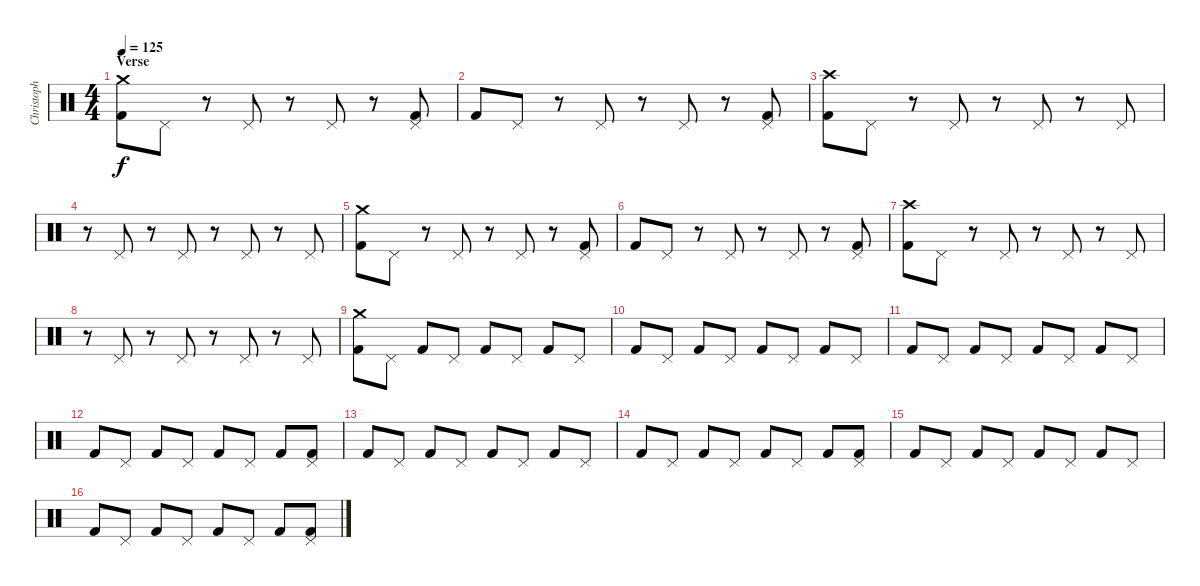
\track ("Christoph" "Christoph") {instrument percussion}
\staff {score}
\articulation defaults
\ts (4 4)
\section ("" "Verse")
\tempo 125
\clef neutral
\ks c
("Crash medium (hit)" "Kick (hit) 2").8{dy f} "Pedal Hi-Hat (hit)".8 r.8 "Pedal Hi-Hat (hit)".8 r.8 "Pedal Hi-Hat (hit)".8 r.8 ("Pedal Hi-Hat (hit)" "Kick (hit) 2").8 |
"Kick (hit) 2".8 "Pedal Hi-Hat (hit)".8 r.8 "Pedal Hi-Hat (hit)".8 r.8 "Pedal Hi-Hat (hit)".8 r.8 ("Pedal Hi-Hat (hit)" "Kick (hit) 2").8 |
("Crash high (hit)" "Kick (hit) 2").8 "Pedal Hi-Hat (hit)".8 r.8 "Pedal Hi-Hat (hit)".8 r.8 "Pedal Hi-Hat (hit)".8 r.8 "Pedal Hi-Hat (hit)".8 |
r.8 "Pedal Hi-Hat (hit)".8 r.8 "Pedal Hi-Hat (hit)".8 r.8 "Pedal Hi-Hat (hit)".8 r.8 "Pedal Hi-Hat (hit)".8 |
("Crash medium (hit)" "Kick (hit) 2").8 "Pedal Hi-Hat (hit)".8 r.8 "Pedal Hi-Hat (hit)".8 r.8 "Pedal Hi-Hat (hit)".8 r.8 ("Pedal Hi-Hat (hit)" "Kick (hit) 2").8 |
"Kick (hit) 2".8 "Pedal Hi-Hat (hit)".8 r.8 "Pedal Hi-Hat (hit)".8 r.8 "Pedal Hi-Hat (hit)".8 r.8 ("Pedal Hi-Hat (hit)" "Kick (hit) 2").8 |
("Crash high (hit)" "Kick (hit) 2").8 "Pedal Hi-Hat (hit)".8 r.8 "Pedal Hi-Hat (hit)".8 r.8 "Pedal Hi-Hat (hit)".8 r.8 "Pedal Hi-Hat (hit)".8 |
r.8 "Pedal Hi-Hat (hit)".8 r.8 "Pedal Hi-Hat (hit)".8 r.8 "Pedal Hi-Hat (hit)".8 r.8 "Pedal Hi-Hat (hit)".8 |
("Crash medium (hit)" "Kick (hit) 2").8 "Pedal Hi-Hat (hit)".8 "Kick (hit) 2".8 "Pedal Hi-Hat (hit)".8 "Kick (hit) 2".8 "Pedal Hi-Hat (hit)".8 "Kick (hit) 2".8 "Pedal Hi-Hat (hit)".8 |
"Kick (hit) 2".8 "Pedal Hi-Hat (hit)".8 "Kick (hit) 2".8 "Pedal Hi-Hat (hit)".8 "Kick (hit) 2".8 "Pedal Hi-Hat (hit)".8 "Kick (hit) 2".8 "Pedal Hi-Hat (hit)".8 |
"Kick (hit) 2".8 "Pedal Hi-Hat (hit)".8 "Kick (hit) 2".8 "Pedal Hi-Hat (hit)".8 "Kick (hit) 2".8 "Pedal Hi-Hat (hit)".8 "Kick (hit) 2".8 "Pedal Hi-Hat (hit)".8 |
"Kick (hit) 2".8 "Pedal Hi-Hat (hit)".8 "Kick (hit) 2".8 "Pedal Hi-Hat (hit)".8 "Kick (hit) 2".8 "Pedal Hi-Hat (hit)".8 "Kick (hit) 2".8 ("Pedal Hi-Hat (hit)" "Kick (hit) 2").8 |
"Kick (hit) 2".8 "Pedal Hi-Hat (hit)".8 "Kick (hit) 2".8 "Pedal Hi-Hat (hit)".8 "Kick (hit) 2".8 "Pedal Hi-Hat (hit)".8 "Kick (hit) 2".8 "Pedal Hi-Hat (hit)".8 |
"Kick (hit) 2".8 "Pedal Hi-Hat (hit)".8 "Kick (hit) 2".8 "Pedal Hi-Hat (hit)".8 "Kick (hit) 2".8 "Pedal Hi-Hat (hit)".8 "Kick (hit) 2".8 ("Pedal Hi-Hat (hit)" "Kick (hit) 2").8 |
"Kick (hit) 2".8 "Pedal Hi-Hat (hit)".8 "Kick (hit) 2".8 "Pedal Hi-Hat (hit)".8 "Kick (hit) 2".8 "Pedal Hi-Hat (hit)".8 "Kick (hit) 2".8 "Pedal Hi-Hat (hit)".8 |
"Kick (hit) 2".8 "Pedal Hi-Hat (hit)".8 "Kick (hit) 2".8 "Pedal Hi-Hat (hit)".8 "Kick (hit) 2".8 "Pedal Hi-Hat (hit)".8 "Kick (hit) 2".8 ("Pedal Hi-Hat (hit)" "Kick (hit) 2").8
